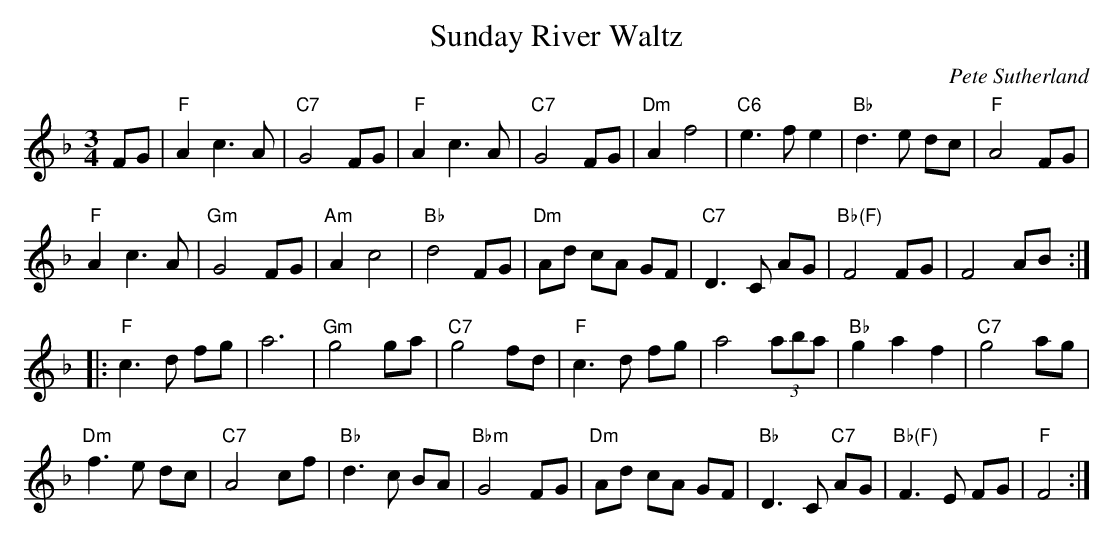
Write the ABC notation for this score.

X:1
T: Sunday River Waltz
C: Pete Sutherland
M: 3/4
L: 1/8
K: F
FG | "F"A2 c3 A | "C7"G4 FG | "F"A2 c3 A | "C7"G4 FG |\
"Dm"A2 f4 | "C6"e3 f e2 | "Bb"d3 e dc | "F"A4 FG |
 "F"A2 c3 A | "Gm"G4 FG | "Am"A2 c4 | "Bb"d4 FG |\
 "Dm"Ad cA GF | "C7"D3 C AG | "Bb(F)"F4 FG | F4 AB :|
|:  "F"c3 d fg | a6 | "Gm"g4 ga | "C7"g4 fd |\
 "F"c3 d fg | a4 (3aba | "Bb"g2 a2 f2 | "C7"g4 ag |
 "Dm"f3 e dc | "C7"A4 cf | "Bb"d3 c BA | "Bbm"G4 FG |\
 "Dm"Ad cA GF | "Bb"D3 C "C7"AG | "Bb(F)"F3 E FG | "F"F4 :|
